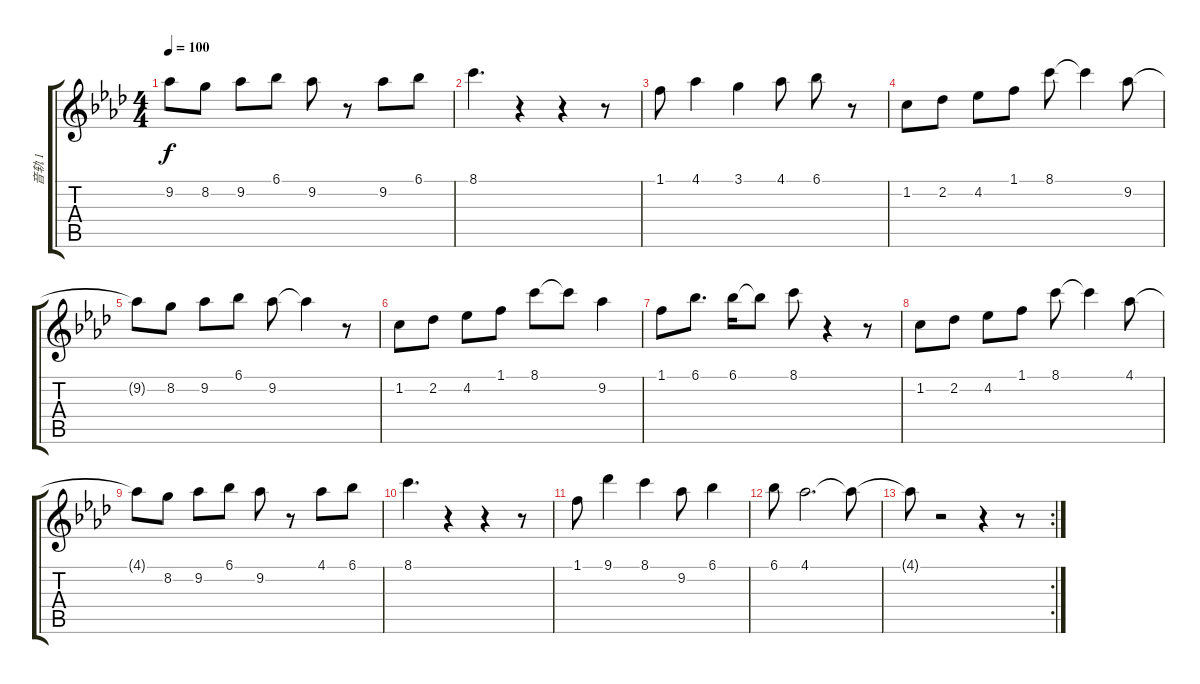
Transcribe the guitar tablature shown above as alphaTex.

\track ("音轨 1" "音轨 1") {instrument acousticguitarnylon}
\staff {score tabs}
\tuning (E4 B3 G3 D3 A2 E2) {hide}
\ts (4 4)
\tempo 100
\clef g2
\ks ab
9.2{t}.8{dy f} 8.2.8 9.2.8 6.1.8 9.2.8 r.8 9.2.8 6.1.8 |
8.1.4{d} r.4 r.4 r.8 |
1.1.8 4.1.4 3.1.4 4.1.8 6.1.8 r.8 |
1.2.8 2.2.8 4.2.8 1.1.8 8.1.8 8.1{t}.4 9.2.8 |
9.2{t}.8 8.2.8 9.2.8 6.1.8 9.2.8 9.2{t}.4 r.8 |
1.2.8 2.2.8 4.2.8 1.1.8 8.1.8 8.1{t}.8 9.2.4 |
1.1.8 6.1.8{d} 6.1.16 6.1{t}.8 8.1.8 r.4 r.8 |
1.2.8 2.2.8 4.2.8 1.1.8 8.1.8 8.1{t}.4 4.1.8 |
4.1{t}.8 8.2.8 9.2.8{beam merge} 6.1.8 9.2.8 r.8 4.1.8 6.1.8 |
8.1.4{d} r.4 r.4 r.8 |
1.1.8 9.1.4 8.1.4 9.2.8 6.1.4 |
6.1.8 4.1.2{d} 4.1{t}.8 |
\rc 2
4.1{t}.8 r.2 r.4 r.8
